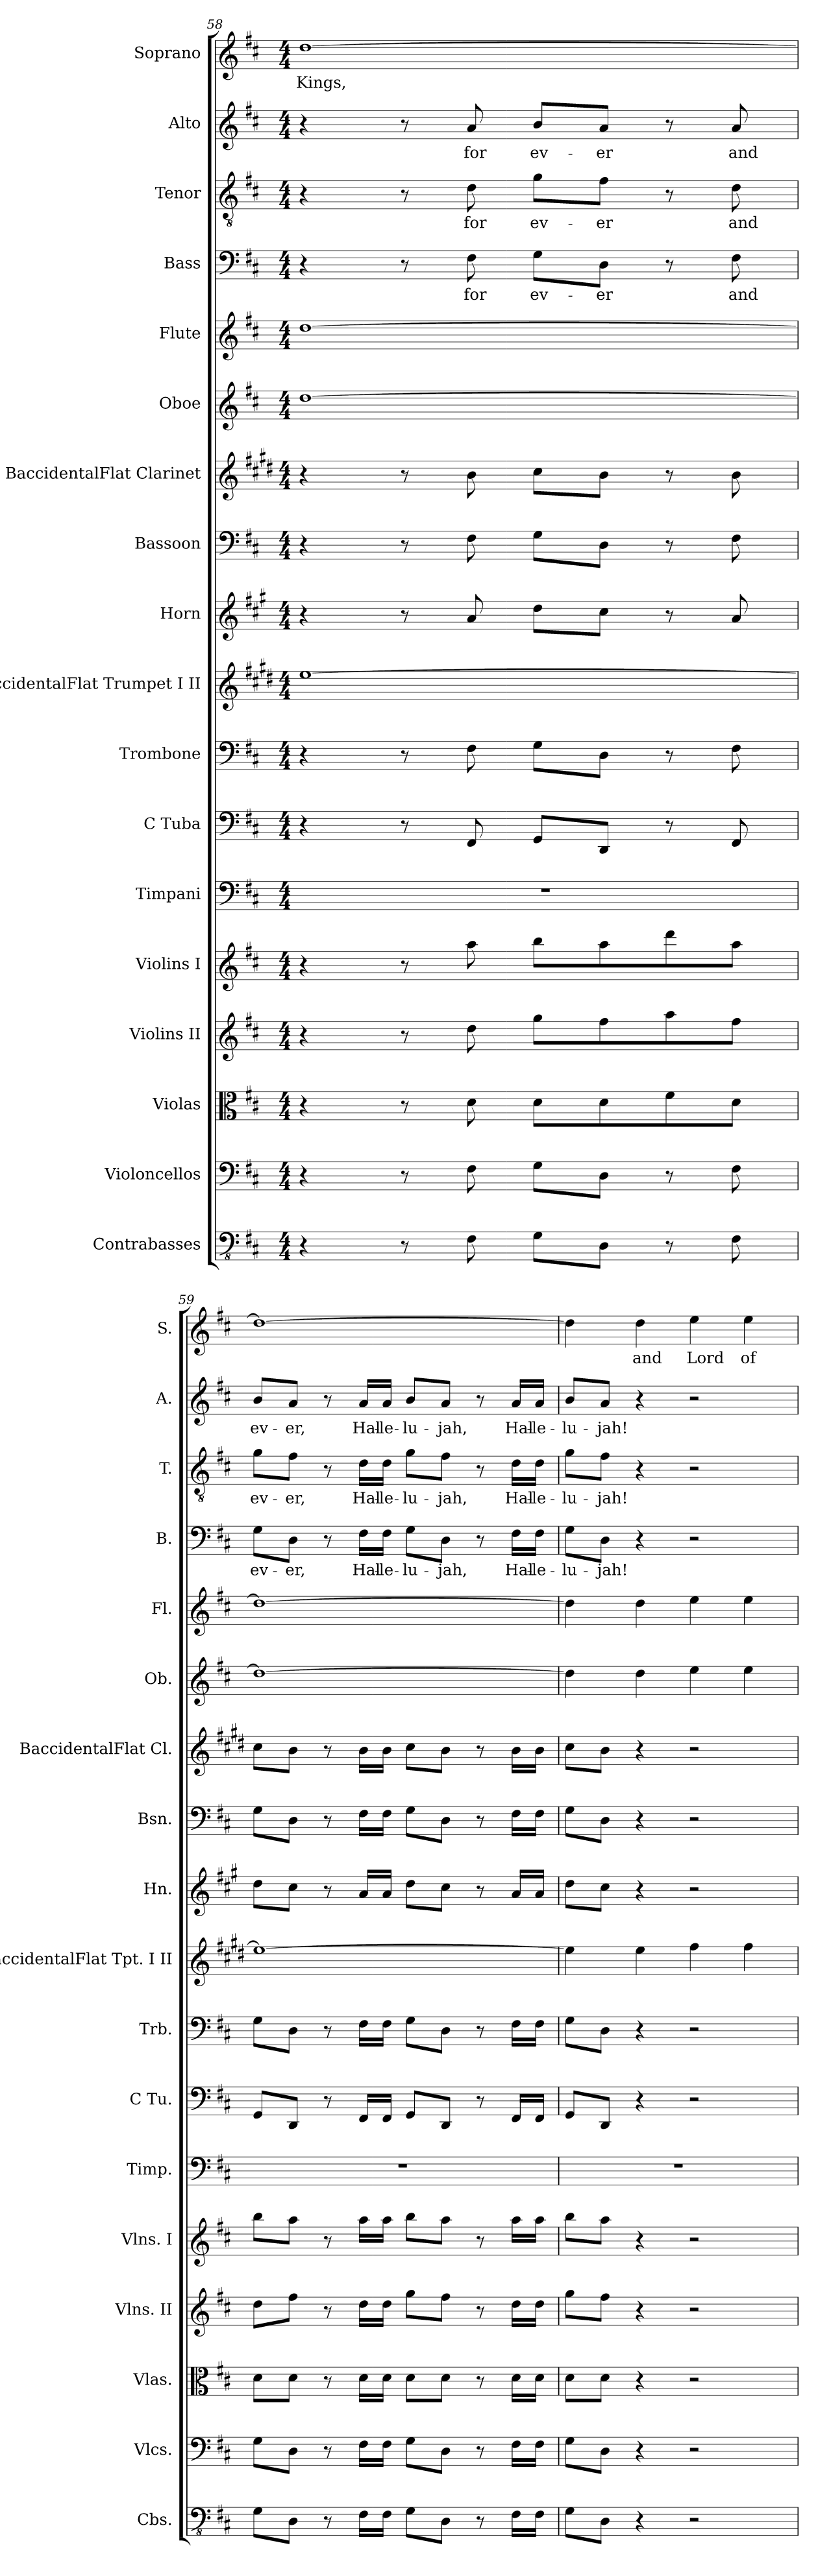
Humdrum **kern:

**kern	**kern	**kern	**kern	**kern	**kern	**kern	**kern	**kern	**kern	**kern	**kern	**kern	**kern	**kern	**text	**kern	**text	**kern	**text	**kern	**text
*part18	*part17	*part16	*part15	*part14	*part13	*part12	*part11	*part10	*part9	*part8	*part7	*part6	*part5	*part4	*part4	*part3	*part3	*part2	*part2	*part1	*part1
*staff18	*staff17	*staff16	*staff15	*staff14	*staff13	*staff12	*staff11	*staff10	*staff9	*staff8	*staff7	*staff6	*staff5	*staff4	*staff4	*staff3	*staff3	*staff2	*staff2	*staff1	*staff1
*I"Contrabasses	*I"Violoncellos	*I"Violas	*I"Violins II	*I"Violins I	*I"Timpani	*I"C Tuba	*I"Trombone	*I"BaccidentalFlat Trumpet I II	*I"Horn	*I"Bassoon	*I"BaccidentalFlat Clarinet	*I"Oboe	*I"Flute	*I"Bass	*	*I"Tenor	*	*I"Alto	*	*I"Soprano	*
*I'Cbs.	*I'Vlcs.	*I'Vlas.	*I'Vlns. II	*I'Vlns. I	*I'Timp.	*I'C Tu.	*I'Trb.	*I'BaccidentalFlat Tpt. I II	*I'Hn.	*I'Bsn.	*I'BaccidentalFlat Cl.	*I'Ob.	*I'Fl.	*I'B.	*	*I'T.	*	*I'A.	*	*I'S.	*
*clefFv4	*clefF4	*clefC3	*clefG2	*clefG2	*clefF4	*clefF4	*clefF4	*clefG2	*clefG2	*clefF4	*clefG2	*clefG2	*clefG2	*clefF4	*	*clefGv2	*	*clefG2	*	*clefG2	*
*	*	*	*	*	*	*	*	*ITrd1c2	*ITrd4c7	*	*ITrd1c2	*	*	*	*	*	*	*	*	*	*
*k[f#c#]	*k[f#c#]	*k[f#c#]	*k[f#c#]	*k[f#c#]	*k[f#c#]	*k[f#c#]	*k[f#c#]	*k[f#c#]	*k[f#c#]	*k[f#c#]	*k[f#c#]	*k[f#c#]	*k[f#c#]	*k[f#c#]	*	*k[f#c#]	*	*k[f#c#]	*	*k[f#c#]	*
*M4/4	*M4/4	*M4/4	*M4/4	*M4/4	*M4/4	*M4/4	*M4/4	*M4/4	*M4/4	*M4/4	*M4/4	*M4/4	*M4/4	*M4/4	*	*M4/4	*	*M4/4	*	*M4/4	*
=58	=58	=58	=58	=58	=58	=58	=58	=58	=58	=58	=58	=58	=58	=58	=58	=58	=58	=58	=58	=58	=58
!	!	!	!	!	!	!	!	!	!	!	!	!	!	!	!	!	!	!	!	!	!LO:LY:b
4r	4r	4r	4r	4r	1r	4r	4r	[1dd	4r	4r	4r	[1dd	[1dd	4r	.	4r	.	4r	.	[1dd	Kings,
8r	8r	8r	8r	8r	.	8r	8r	.	8r	8r	8r	.	.	8r	.	8r	.	8r	.	.	.
!	!	!	!	!	!	!	!	!	!	!	!	!	!	!	!LO:LY:b	!	!LO:LY:b	!	!LO:LY:b	!	!
8FF#\	8F#\	8d\	8dd\	8aa\	.	8FF#/	8F#\	.	8d/	8F#\	8a\	.	.	8F#\	for	8d\	for	8a/	for	.	.
!	!	!	!	!	!	!	!	!	!	!	!	!	!	!	!LO:LY:b	!	!LO:LY:b	!	!LO:LY:b	!	!
8GG\L	8G\L	8d\L	8gg\L	8bb\L	.	8GG/L	8G\L	.	8g\L	8G\L	8b\L	.	.	8G\L	ev-	8g\L	ev-	8b/L	ev-	.	.
!	!	!	!	!	!	!	!	!	!	!	!	!	!	!	!LO:LY:b	!	!LO:LY:b	!	!LO:LY:b	!	!
8DD\J	8D\J	8d\	8ff#\	8aa\	.	8DD/J	8D\J	.	8f#\J	8D\J	8a\J	.	.	8D\J	-er	8f#\J	-er	8a/J	-er	.	.
8r	8r	8f#\	8aa\	8ddd\	.	8r	8r	.	8r	8r	8r	.	.	8r	.	8r	.	8r	.	.	.
!	!	!	!	!	!	!	!	!	!	!	!	!	!	!	!LO:LY:b	!	!LO:LY:b	!	!LO:LY:b	!	!
8FF#\	8F#\	8d\J	8ff#\J	8aa\J	.	8FF#/	8F#\	.	8d/	8F#\	8a\	.	.	8F#\	and	8d\	and	8a/	and	.	.
!!LO:PB:g=z
=59	=59	=59	=59	=59	=59	=59	=59	=59	=59	=59	=59	=59	=59	=59	=59	=59	=59	=59	=59	=59	=59
!	!	!	!	!	!	!	!	!	!	!	!	!	!	!	!LO:LY:b	!	!LO:LY:b	!	!LO:LY:b	!	!
8GG\L	8G\L	8d\L	8dd\L	8bb\L	1r	8GG/L	8G\L	1dd_	8g\L	8G\L	8b\L	1dd_	1dd_	8G\L	ev-	8g\L	ev-	8b/L	ev-	1dd_	.
!	!	!	!	!	!	!	!	!	!	!	!	!	!	!	!LO:LY:b	!	!LO:LY:b	!	!LO:LY:b	!	!
8DD\J	8D\J	8d\J	8ff#\J	8aa\J	.	8DD/J	8D\J	.	8f#\J	8D\J	8a\J	.	.	8D\J	-er,	8f#\J	-er,	8a/J	-er,	.	.
8r	8r	8r	8r	8r	.	8r	8r	.	8r	8r	8r	.	.	8r	.	8r	.	8r	.	.	.
!	!	!	!	!	!	!	!	!	!	!	!	!	!	!	!LO:LY:b	!	!LO:LY:b	!	!LO:LY:b	!	!
16FF#\LL	16F#\LL	16d\LL	16dd\LL	16aa\LL	.	16FF#/LL	16F#\LL	.	16d/LL	16F#\LL	16a\LL	.	.	16F#\LL	Hal-	16d\LL	Hal-	16a/LL	Hal-	.	.
!	!	!	!	!	!	!	!	!	!	!	!	!	!	!	!LO:LY:b	!	!LO:LY:b	!	!LO:LY:b	!	!
16FF#\JJ	16F#\JJ	16d\JJ	16dd\JJ	16aa\JJ	.	16FF#/JJ	16F#\JJ	.	16d/JJ	16F#\JJ	16a\JJ	.	.	16F#\JJ	-le-	16d\JJ	-le-	16a/JJ	-le-	.	.
!	!	!	!	!	!	!	!	!	!	!	!	!	!	!	!LO:LY:b	!	!LO:LY:b	!	!LO:LY:b	!	!
8GG\L	8G\L	8d\L	8gg\L	8bb\L	.	8GG/L	8G\L	.	8g\L	8G\L	8b\L	.	.	8G\L	-lu-	8g\L	-lu-	8b/L	-lu-	.	.
!	!	!	!	!	!	!	!	!	!	!	!	!	!	!	!LO:LY:b	!	!LO:LY:b	!	!LO:LY:b	!	!
8DD\J	8D\J	8d\J	8ff#\J	8aa\J	.	8DD/J	8D\J	.	8f#\J	8D\J	8a\J	.	.	8D\J	-jah,	8f#\J	-jah,	8a/J	-jah,	.	.
8r	8r	8r	8r	8r	.	8r	8r	.	8r	8r	8r	.	.	8r	.	8r	.	8r	.	.	.
!	!	!	!	!	!	!	!	!	!	!	!	!	!	!	!LO:LY:b	!	!LO:LY:b	!	!LO:LY:b	!	!
16FF#\LL	16F#\LL	16d\LL	16dd\LL	16aa\LL	.	16FF#/LL	16F#\LL	.	16d/LL	16F#\LL	16a\LL	.	.	16F#\LL	Hal-	16d\LL	Hal-	16a/LL	Hal-	.	.
!	!	!	!	!	!	!	!	!	!	!	!	!	!	!	!LO:LY:b	!	!LO:LY:b	!	!LO:LY:b	!	!
16FF#\JJ	16F#\JJ	16d\JJ	16dd\JJ	16aa\JJ	.	16FF#/JJ	16F#\JJ	.	16d/JJ	16F#\JJ	16a\JJ	.	.	16F#\JJ	-le-	16d\JJ	-le-	16a/JJ	-le-	.	.
=60	=60	=60	=60	=60	=60	=60	=60	=60	=60	=60	=60	=60	=60	=60	=60	=60	=60	=60	=60	=60	=60
!	!	!	!	!	!	!	!	!	!	!	!	!	!	!	!LO:LY:b	!	!LO:LY:b	!	!LO:LY:b	!	!
8GG\L	8G\L	8d\L	8gg\L	8bb\L	1r	8GG/L	8G\L	4dd\]	8g\L	8G\L	8b\L	4dd\]	4dd\]	8G\L	-lu-	8g\L	-lu-	8b/L	-lu-	4dd\]	.
!	!	!	!	!	!	!	!	!	!	!	!	!	!	!	!LO:LY:b	!	!LO:LY:b	!	!LO:LY:b	!	!
8DD\J	8D\J	8d\J	8ff#\J	8aa\J	.	8DD/J	8D\J	.	8f#\J	8D\J	8a\J	.	.	8D\J	-jah!	8f#\J	-jah!	8a/J	-jah!	.	.
!	!	!	!	!	!	!	!	!	!	!	!	!	!	!	!	!	!	!	!	!	!LO:LY:b
4r	4r	4r	4r	4r	.	4r	4r	4dd\	4r	4r	4r	4dd\	4dd\	4r	.	4r	.	4r	.	4dd\	and
!	!	!	!	!	!	!	!	!	!	!	!	!	!	!	!	!	!	!	!	!	!LO:LY:b
2r	2r	2r	2r	2r	.	2r	2r	4ee\	2r	2r	2r	4ee\	4ee\	2r	.	2r	.	2r	.	4ee\	Lord
!	!	!	!	!	!	!	!	!	!	!	!	!	!	!	!	!	!	!	!	!	!LO:LY:b
.	.	.	.	.	.	.	.	4ee\	.	.	.	4ee\	4ee\	.	.	.	.	.	.	4ee\	of
=	=	=	=	=	=	=	=	=	=	=	=	=	=	=	=	=	=	=	=	=	=
*-	*-	*-	*-	*-	*-	*-	*-	*-	*-	*-	*-	*-	*-	*-	*-	*-	*-	*-	*-	*-	*-
